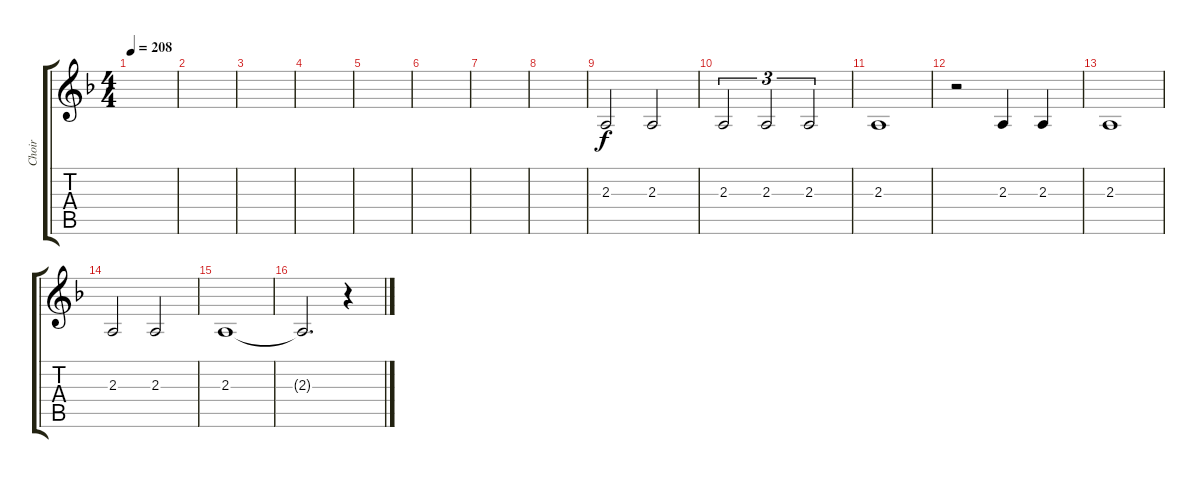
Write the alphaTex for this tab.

\track ("Choir" "Choir") {instrument choiraahs}
\staff {score tabs}
\tuning (E4 B3 G3 D3 A2 E2) {hide}
\ts (4 4)
\tempo 208
\clef g2
\ks f
|
|
|
|
|
|
|
|
2.3.2 2.3.2 |
2.3.2{tu (3 2)} 2.3.2{tu (3 2)} 2.3.2{tu (3 2)} |
2.3.1 |
r.2 2.3.4 2.3.4 |
2.3.1 |
2.3.2 2.3.2 |
2.3.1 |
2.3{t}.2{d} r.4
